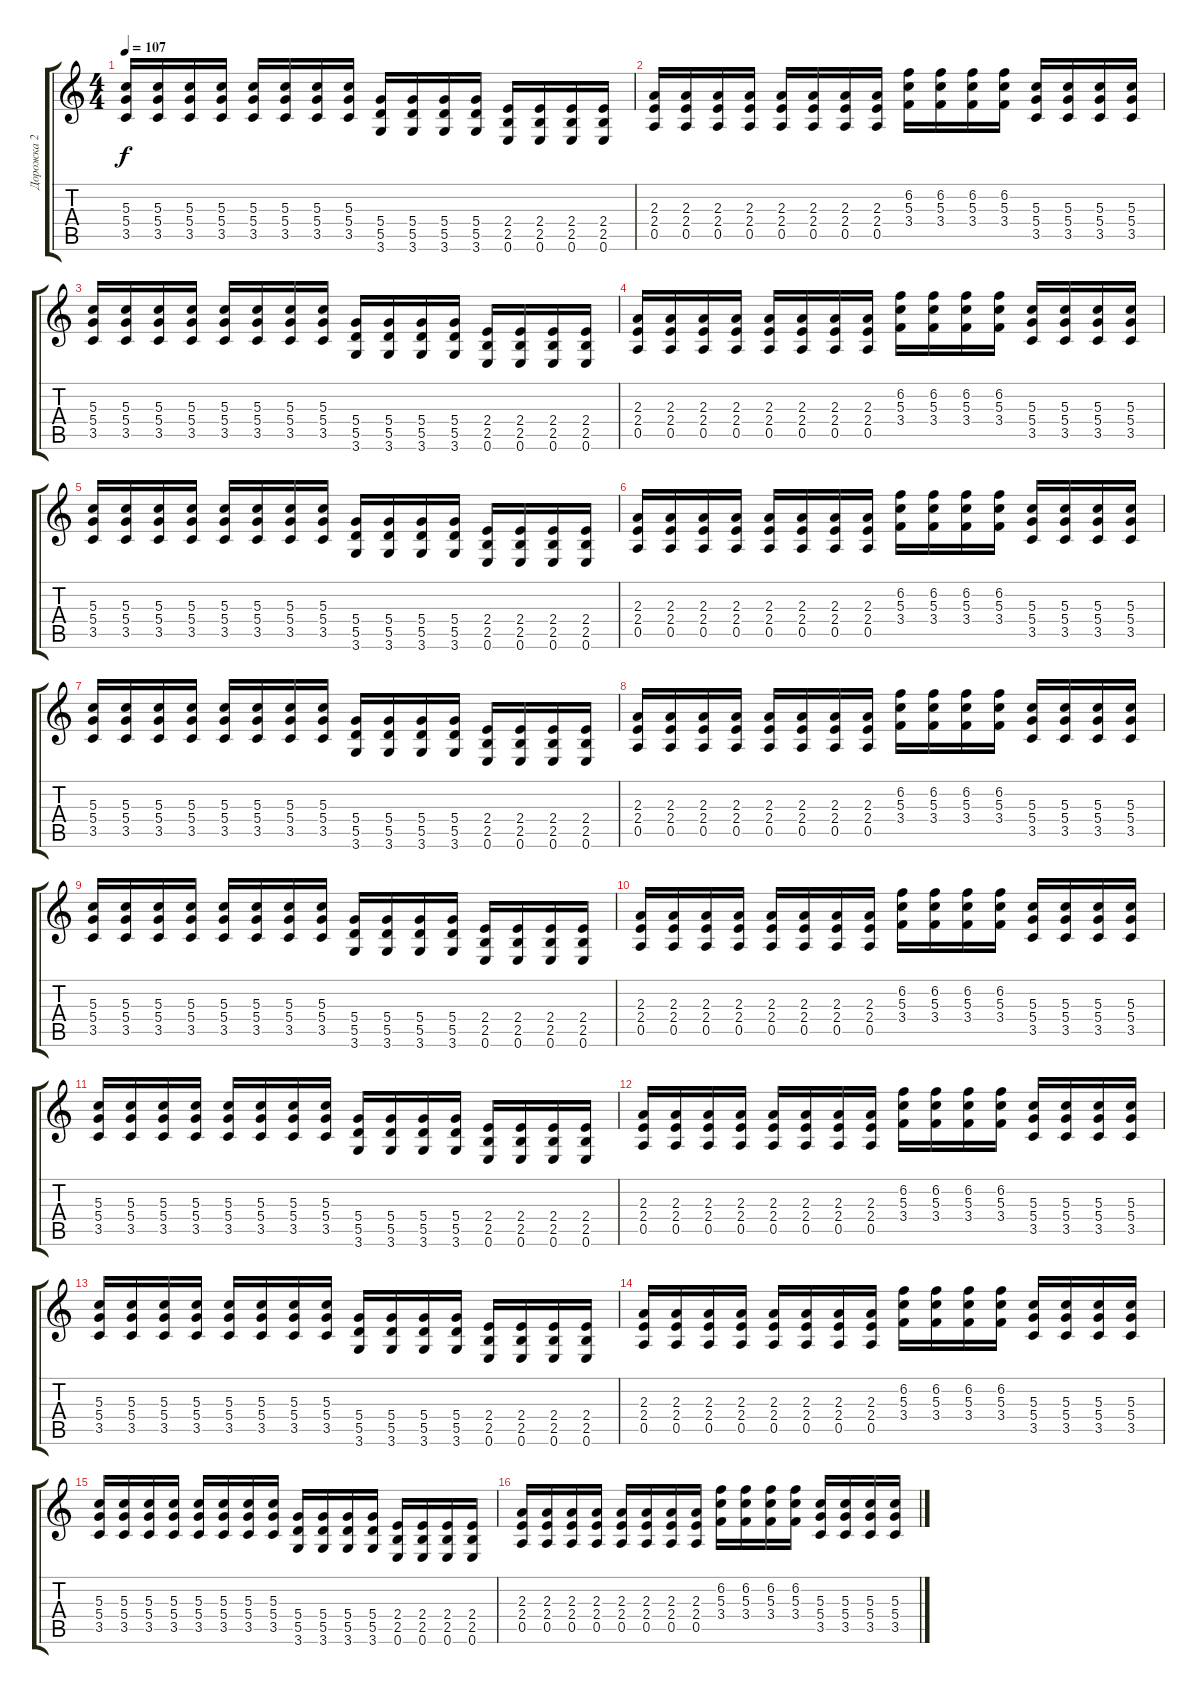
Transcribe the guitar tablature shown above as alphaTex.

\track ("Дорожка 2" "Дорожка 2") {instrument distortionguitar}
\staff {score tabs}
\tuning (E4 B3 G3 D3 A2 E2) {hide}
\ts (4 4)
\tempo 107
\clef g2
\ks c
(5.3 5.4 3.5).16{dy f} (5.3 5.4 3.5).16 (5.3 5.4 3.5).16 (5.3 5.4 3.5).16 (5.3 5.4 3.5).16 (5.3 5.4 3.5).16 (5.3 5.4 3.5).16 (5.3 5.4 3.5).16 (5.4 5.5 3.6).16 (5.4 5.5 3.6).16 (5.4 5.5 3.6).16 (5.4 5.5 3.6).16 (2.4 2.5 0.6).16 (2.4 2.5 0.6).16 (2.4 2.5 0.6).16 (2.4 2.5 0.6).16 |
(2.3 2.4 0.5).16 (2.3 2.4 0.5).16 (2.3 2.4 0.5).16 (2.3 2.4 0.5).16 (2.3 2.4 0.5).16 (2.3 2.4 0.5).16 (2.3 2.4 0.5).16 (2.3 2.4 0.5).16 (6.2 5.3 3.4).16 (6.2 5.3 3.4).16 (6.2 5.3 3.4).16 (6.2 5.3 3.4).16 (5.3 5.4 3.5).16 (5.3 5.4 3.5).16 (5.3 5.4 3.5).16 (5.3 5.4 3.5).16 |
(5.3 5.4 3.5).16 (5.3 5.4 3.5).16 (5.3 5.4 3.5).16 (5.3 5.4 3.5).16 (5.3 5.4 3.5).16 (5.3 5.4 3.5).16 (5.3 5.4 3.5).16 (5.3 5.4 3.5).16 (5.4 5.5 3.6).16 (5.4 5.5 3.6).16 (5.4 5.5 3.6).16 (5.4 5.5 3.6).16 (2.4 2.5 0.6).16 (2.4 2.5 0.6).16 (2.4 2.5 0.6).16 (2.4 2.5 0.6).16 |
(2.3 2.4 0.5).16 (2.3 2.4 0.5).16 (2.3 2.4 0.5).16 (2.3 2.4 0.5).16 (2.3 2.4 0.5).16 (2.3 2.4 0.5).16 (2.3 2.4 0.5).16 (2.3 2.4 0.5).16 (6.2 5.3 3.4).16 (6.2 5.3 3.4).16 (6.2 5.3 3.4).16 (6.2 5.3 3.4).16 (5.3 5.4 3.5).16 (5.3 5.4 3.5).16 (5.3 5.4 3.5).16 (5.3 5.4 3.5).16 |
(5.3 5.4 3.5).16 (5.3 5.4 3.5).16 (5.3 5.4 3.5).16 (5.3 5.4 3.5).16 (5.3 5.4 3.5).16 (5.3 5.4 3.5).16 (5.3 5.4 3.5).16 (5.3 5.4 3.5).16 (5.4 5.5 3.6).16 (5.4 5.5 3.6).16 (5.4 5.5 3.6).16 (5.4 5.5 3.6).16 (2.4 2.5 0.6).16 (2.4 2.5 0.6).16 (2.4 2.5 0.6).16 (2.4 2.5 0.6).16 |
(2.3 2.4 0.5).16 (2.3 2.4 0.5).16 (2.3 2.4 0.5).16 (2.3 2.4 0.5).16 (2.3 2.4 0.5).16 (2.3 2.4 0.5).16 (2.3 2.4 0.5).16 (2.3 2.4 0.5).16 (6.2 5.3 3.4).16 (6.2 5.3 3.4).16 (6.2 5.3 3.4).16 (6.2 5.3 3.4).16 (5.3 5.4 3.5).16 (5.3 5.4 3.5).16 (5.3 5.4 3.5).16 (5.3 5.4 3.5).16 |
(5.3 5.4 3.5).16 (5.3 5.4 3.5).16 (5.3 5.4 3.5).16 (5.3 5.4 3.5).16 (5.3 5.4 3.5).16 (5.3 5.4 3.5).16 (5.3 5.4 3.5).16 (5.3 5.4 3.5).16 (5.4 5.5 3.6).16 (5.4 5.5 3.6).16 (5.4 5.5 3.6).16 (5.4 5.5 3.6).16 (2.4 2.5 0.6).16 (2.4 2.5 0.6).16 (2.4 2.5 0.6).16 (2.4 2.5 0.6).16 |
(2.3 2.4 0.5).16 (2.3 2.4 0.5).16 (2.3 2.4 0.5).16 (2.3 2.4 0.5).16 (2.3 2.4 0.5).16 (2.3 2.4 0.5).16 (2.3 2.4 0.5).16 (2.3 2.4 0.5).16 (6.2 5.3 3.4).16 (6.2 5.3 3.4).16 (6.2 5.3 3.4).16 (6.2 5.3 3.4).16 (5.3 5.4 3.5).16 (5.3 5.4 3.5).16 (5.3 5.4 3.5).16 (5.3 5.4 3.5).16 |
(5.3 5.4 3.5).16 (5.3 5.4 3.5).16 (5.3 5.4 3.5).16 (5.3 5.4 3.5).16 (5.3 5.4 3.5).16 (5.3 5.4 3.5).16 (5.3 5.4 3.5).16 (5.3 5.4 3.5).16 (5.4 5.5 3.6).16 (5.4 5.5 3.6).16 (5.4 5.5 3.6).16 (5.4 5.5 3.6).16 (2.4 2.5 0.6).16 (2.4 2.5 0.6).16 (2.4 2.5 0.6).16 (2.4 2.5 0.6).16 |
(2.3 2.4 0.5).16 (2.3 2.4 0.5).16 (2.3 2.4 0.5).16 (2.3 2.4 0.5).16 (2.3 2.4 0.5).16 (2.3 2.4 0.5).16 (2.3 2.4 0.5).16 (2.3 2.4 0.5).16 (6.2 5.3 3.4).16 (6.2 5.3 3.4).16 (6.2 5.3 3.4).16 (6.2 5.3 3.4).16 (5.3 5.4 3.5).16 (5.3 5.4 3.5).16 (5.3 5.4 3.5).16 (5.3 5.4 3.5).16 |
(5.3 5.4 3.5).16 (5.3 5.4 3.5).16 (5.3 5.4 3.5).16 (5.3 5.4 3.5).16 (5.3 5.4 3.5).16 (5.3 5.4 3.5).16 (5.3 5.4 3.5).16 (5.3 5.4 3.5).16 (5.4 5.5 3.6).16 (5.4 5.5 3.6).16 (5.4 5.5 3.6).16 (5.4 5.5 3.6).16 (2.4 2.5 0.6).16 (2.4 2.5 0.6).16 (2.4 2.5 0.6).16 (2.4 2.5 0.6).16 |
(2.3 2.4 0.5).16 (2.3 2.4 0.5).16 (2.3 2.4 0.5).16 (2.3 2.4 0.5).16 (2.3 2.4 0.5).16 (2.3 2.4 0.5).16 (2.3 2.4 0.5).16 (2.3 2.4 0.5).16 (6.2 5.3 3.4).16 (6.2 5.3 3.4).16 (6.2 5.3 3.4).16 (6.2 5.3 3.4).16 (5.3 5.4 3.5).16 (5.3 5.4 3.5).16 (5.3 5.4 3.5).16 (5.3 5.4 3.5).16 |
(5.3 5.4 3.5).16 (5.3 5.4 3.5).16 (5.3 5.4 3.5).16 (5.3 5.4 3.5).16 (5.3 5.4 3.5).16 (5.3 5.4 3.5).16 (5.3 5.4 3.5).16 (5.3 5.4 3.5).16 (5.4 5.5 3.6).16 (5.4 5.5 3.6).16 (5.4 5.5 3.6).16 (5.4 5.5 3.6).16 (2.4 2.5 0.6).16 (2.4 2.5 0.6).16 (2.4 2.5 0.6).16 (2.4 2.5 0.6).16 |
(2.3 2.4 0.5).16 (2.3 2.4 0.5).16 (2.3 2.4 0.5).16 (2.3 2.4 0.5).16 (2.3 2.4 0.5).16 (2.3 2.4 0.5).16 (2.3 2.4 0.5).16 (2.3 2.4 0.5).16 (6.2 5.3 3.4).16 (6.2 5.3 3.4).16 (6.2 5.3 3.4).16 (6.2 5.3 3.4).16 (5.3 5.4 3.5).16 (5.3 5.4 3.5).16 (5.3 5.4 3.5).16 (5.3 5.4 3.5).16 |
(5.3 5.4 3.5).16 (5.3 5.4 3.5).16 (5.3 5.4 3.5).16 (5.3 5.4 3.5).16 (5.3 5.4 3.5).16 (5.3 5.4 3.5).16 (5.3 5.4 3.5).16 (5.3 5.4 3.5).16 (5.4 5.5 3.6).16 (5.4 5.5 3.6).16 (5.4 5.5 3.6).16 (5.4 5.5 3.6).16 (2.4 2.5 0.6).16 (2.4 2.5 0.6).16 (2.4 2.5 0.6).16 (2.4 2.5 0.6).16 |
(2.3 2.4 0.5).16 (2.3 2.4 0.5).16 (2.3 2.4 0.5).16 (2.3 2.4 0.5).16 (2.3 2.4 0.5).16 (2.3 2.4 0.5).16 (2.3 2.4 0.5).16 (2.3 2.4 0.5).16 (6.2 5.3 3.4).16 (6.2 5.3 3.4).16 (6.2 5.3 3.4).16 (6.2 5.3 3.4).16 (5.3 5.4 3.5).16 (5.3 5.4 3.5).16 (5.3 5.4 3.5).16 (5.3 5.4 3.5).16
